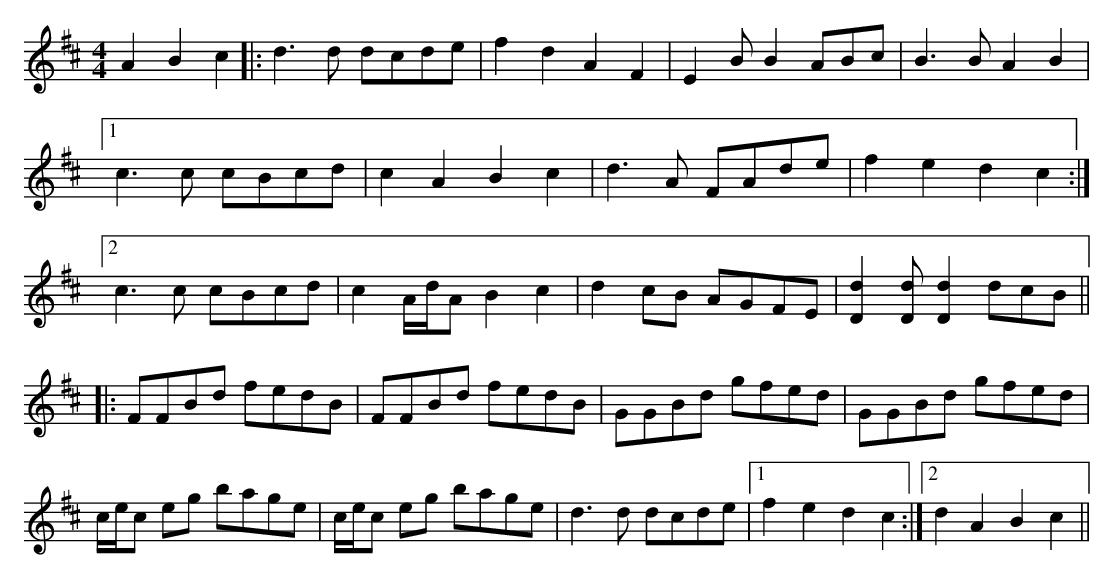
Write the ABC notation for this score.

X:1
M:4/4
K:D
 A2 B2 c2 |: d3 d dcde | f2 d2 A2 F2 | E2 B B2 ABc | B3 B A2 B2 |
[1 c3 c cBcd | c2 A2 B2 c2 | d3 A FAde | f2 e2 d2 c2 :|
[2 c3 c cBcd | c2 A/d/A B2 c2 | d2 cB AGFE | [Dd]2 [Dd] [Dd]2 dcB||
|: FFBd fedB | FFBd fedB | GGBd gfed | GGBd gfed |
 c/e/c eg bage | c/e/c eg bage | d3 d dcde |1 f2 e2 d2 c2 :|2 d2 A2 B2 c2 ||
